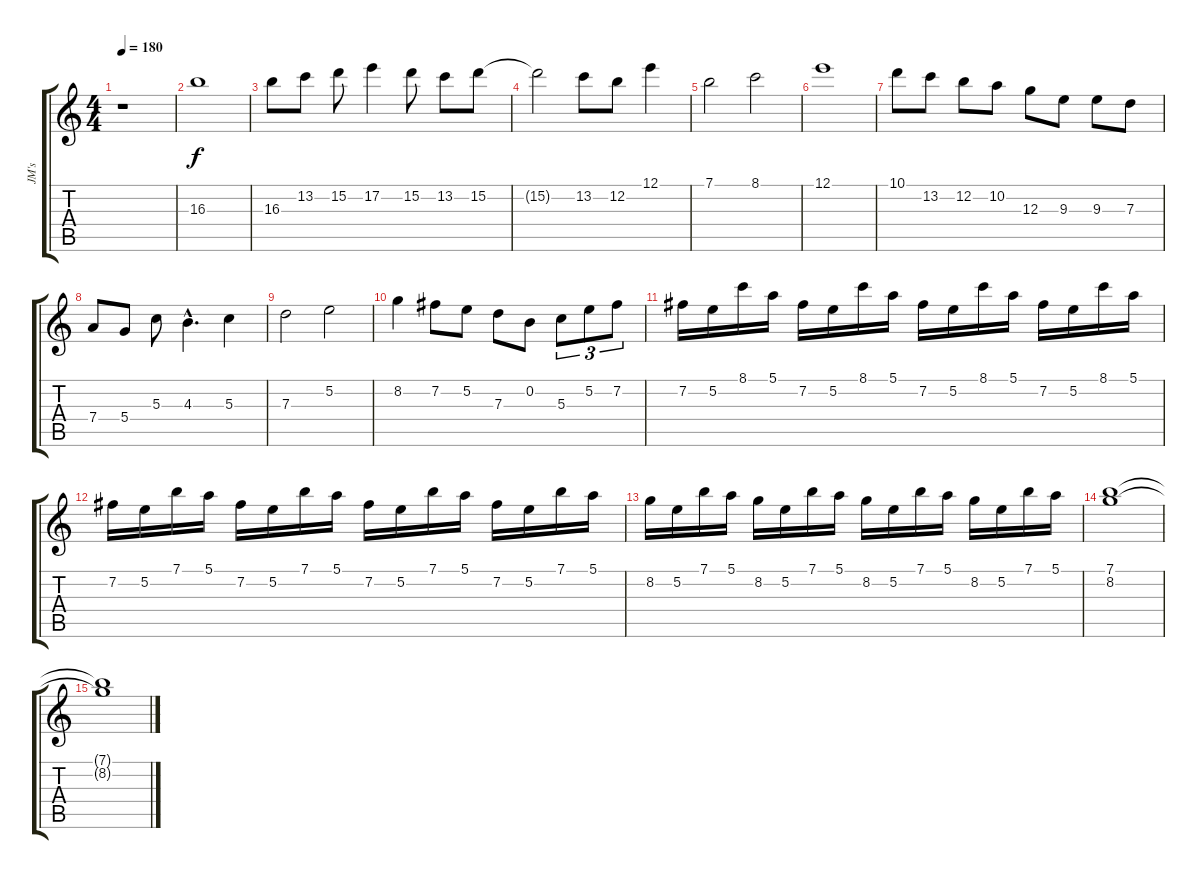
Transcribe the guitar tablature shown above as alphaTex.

\track ("JM's" "JM's") {instrument overdrivenguitar}
\staff {score tabs}
\tuning (E4 B3 G3 D3 A2 E2) {hide}
\ts (4 4)
\tempo 180
\clef g2
\ks c
r.1{dy f} |
16.3.1 |
16.3.8 13.2.8 15.2.8 17.2.4 15.2.8 13.2.8 15.2.8 |
15.2{t}.2 13.2.8 12.2.8 12.1.4 |
7.1.2 8.1.2 |
12.1.1 |
10.1.8 13.2.8 12.2.8 10.2.8 12.3.8 9.3.8 9.3.8 7.3.8 |
7.4.8 5.4.8 5.3.8 4.3{hac}.4{d} 5.3.4 |
7.3.2 5.2.2 |
8.2.4 7.2.8 5.2.8 7.3.8 0.2.8 5.3.8{tu (3 2)} 5.2.8{tu (3 2)} 7.2.8{tu (3 2)} |
7.2.16 5.2.16 8.1.16 5.1.16 7.2.16 5.2.16 8.1.16 5.1.16 7.2.16 5.2.16 8.1.16 5.1.16 7.2.16 5.2.16 8.1.16 5.1.16 |
7.2.16 5.2.16 7.1.16 5.1.16 7.2.16 5.2.16 7.1.16 5.1.16 7.2.16 5.2.16 7.1.16 5.1.16 7.2.16 5.2.16 7.1.16 5.1.16 |
8.2.16 5.2.16 7.1.16 5.1.16 8.2.16 5.2.16 7.1.16 5.1.16 8.2.16 5.2.16 7.1.16 5.1.16 8.2.16 5.2.16 7.1.16 5.1.16 |
(7.1 8.2).1 |
(7.1{t} 8.2{t}).1
